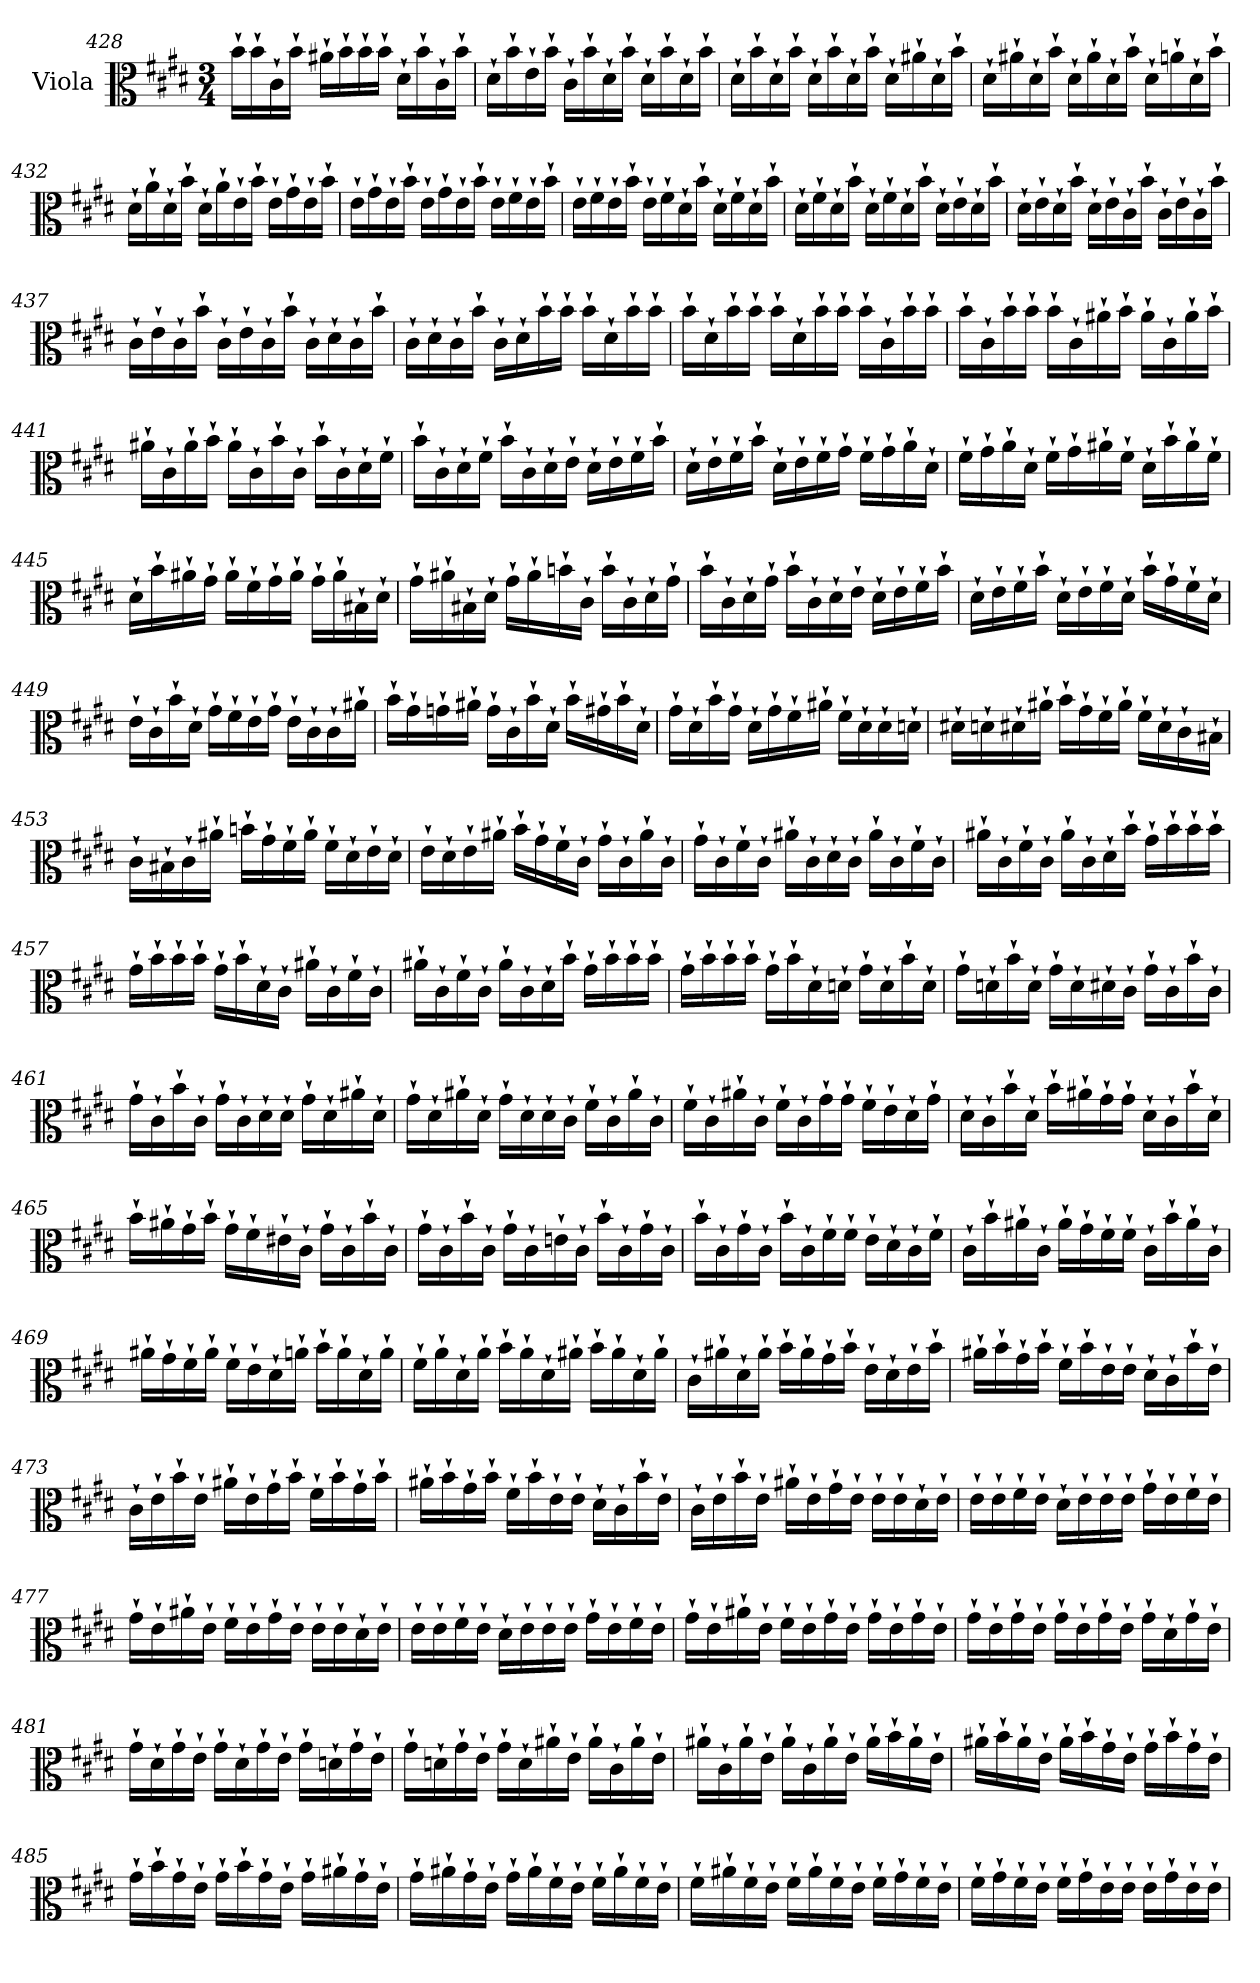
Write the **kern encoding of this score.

**kern
*part1
*staff1
*I"Viola
*I'Vla.
*clefC3
*k[f#c#g#d#]
*E:
*M3/4
=428
16b`\LL
16b`\
16c#`\
16b`\JJ
16a#X`\LL
16b`\
16b`\
16b`\JJ
16d#`\LL
16b`\
16c#`\
16b`\JJ
!!LO:LB:g=z
=429
16d#`\LL
16b`\
16e`\
16b`\JJ
16c#`\LL
16b`\
16d#`\
16b`\JJ
16d#`\LL
16b`\
16d#`\
16b`\JJ
=430
16d#`\LL
16b`\
16d#`\
16b`\JJ
16d#`\LL
16b`\
16d#`\
16b`\JJ
16d#`\LL
16a#X`\
16d#`\
16b`\JJ
=431
16d#`\LL
16a#X`\
16d#`\
16b`\JJ
16d#`\LL
16a#`\
16d#`\
16b`\JJ
16d#`\LL
16an`\
16d#`\
16b`\JJ
!!LO:LB:g=z
=432
16d#`\LL
16a`\
16d#`\
16b`\JJ
16d#`\LL
16a`\
16e`\
16b`\JJ
16e`\LL
16g#`\
16e`\
16b`\JJ
=433
16e`\LL
16g#`\
16e`\
16b`\JJ
16e`\LL
16g#`\
16e`\
16b`\JJ
16e`\LL
16f#`\
16e`\
16b`\JJ
=434
16e`\LL
16f#`\
16e`\
16b`\JJ
16e`\LL
16f#`\
16d#`\
16b`\JJ
16d#`\LL
16f#`\
16d#`\
16b`\JJ
!!LO:PB:g=z
=435
16d#`\LL
16f#`\
16d#`\
16b`\JJ
16d#`\LL
16f#`\
16d#`\
16b`\JJ
16d#`\LL
16e`\
16d#`\
16b`\JJ
=436
16d#`\LL
16e`\
16d#`\
16b`\JJ
16d#`\LL
16e`\
16c#`\
16b`\JJ
16c#`\LL
16e`\
16c#`\
16b`\JJ
=437
16c#`\LL
16e`\
16c#`\
16b`\JJ
16c#`\LL
16e`\
16c#`\
16b`\JJ
16c#`\LL
16d#`\
16c#`\
16b`\JJ
!!LO:LB:g=z
=438
16c#`\LL
16d#`\
16c#`\
16b`\JJ
16c#`\LL
16d#`\
16b`\
16b`\JJ
16b`\LL
16d#`\
16b`\
16b`\JJ
=439
16b`\LL
16d#`\
16b`\
16b`\JJ
16b`\LL
16d#`\
16b`\
16b`\JJ
16b`\LL
16c#`\
16b`\
16b`\JJ
=440
16b`\LL
16c#`\
16b`\
16b`\JJ
16b`\LL
16c#`\
16a#X`\
16b`\JJ
16a#`\LL
16c#`\
16a#`\
16b`\JJ
!!LO:LB:g=z
=441
16a#X`\LL
16c#`\
16a#`\
16b`\JJ
16a#`\LL
16c#`\
16b`\
16c#`\JJ
16b`\LL
16c#`\
16d#`\
16f#`\JJ
=442
16b`\LL
16c#`\
16d#`\
16f#`\JJ
16b`\LL
16c#`\
16d#`\
16e`\JJ
16d#`\LL
16e`\
16f#`\
16b`\JJ
=443
16d#`\LL
16e`\
16f#`\
16b`\JJ
16d#`\LL
16e`\
16f#`\
16g#`\JJ
16f#`\LL
16g#`\
16a`\
16d#`\JJ
!!LO:LB:g=z
=444
16f#`\LL
16g#`\
16a`\
16d#`\JJ
16f#`\LL
16g#`\
16a#X`\
16f#`\JJ
16d#`\LL
16b`\
16a#`\
16f#`\JJ
=445
16d#`\LL
16b`\
16a#X`\
16g#`\JJ
16a#`\LL
16f#`\
16g#`\
16a#`\JJ
16g#`\LL
16a#`\
16B#X`\
16d#`\JJ
=446
16g#`\LL
16a#X`\
16B#X`\
16d#`\JJ
16g#`\LL
16a#`\
16bn`\
16c#`\JJ
16b`\LL
16c#`\
16d#`\
16g#`\JJ
!!LO:LB:g=z
=447
16b`\LL
16c#`\
16d#`\
16g#`\JJ
16b`\LL
16c#`\
16d#`\
16e`\JJ
16d#`\LL
16e`\
16f#`\
16b`\JJ
=448
16d#`\LL
16e`\
16f#`\
16b`\JJ
16d#`\LL
16e`\
16f#`\
16d#`\JJ
16b`\LL
16g#`\
16f#`\
16d#`\JJ
=449
16e`\LL
16c#`\
16b`\
16d#`\JJ
16g#`\LL
16f#`\
16e`\
16g#`\JJ
16e`\LL
16c#`\
16c#`\
16a#X`\JJ
!!LO:LB:g=z
=450
16b`\LL
16g#`\
16gn`\
16a#X`\JJ
16g`\LL
16c#`\
16b`\
16d#`\JJ
16b`\LL
16g#X`\
16b`\
16d#`\JJ
=451
16g#`\LL
16d#`\
16b`\
16g#`\JJ
16d#`\LL
16g#`\
16f#`\
16a#X`\JJ
16f#`\LL
16d#`\
16d#`\
16dn`\JJ
=452
16d#X`\LL
16dn`\
16d#X`\
16a#X`\JJ
16b`\LL
16g#`\
16f#`\
16a#`\JJ
16f#`\LL
16d#`\
16c#`\
16B#X`\JJ
!!LO:LB:g=z
=453
16c#`\LL
16B#X`\
16c#`\
16a#X`\JJ
16bn`\LL
16g#`\
16f#`\
16a#`\JJ
16f#`\LL
16d#`\
16e`\
16d#`\JJ
=454
16e`\LL
16d#`\
16e`\
16a#X`\JJ
16b`\LL
16g#`\
16f#`\
16c#`\JJ
16g#`\LL
16c#`\
16a#`\
16c#`\JJ
=455
16g#`\LL
16c#`\
16f#`\
16c#`\JJ
16a#X`\LL
16c#`\
16d#`\
16c#`\JJ
16a#`\LL
16c#`\
16f#`\
16c#`\JJ
!!LO:LB:g=z
=456
16a#X`\LL
16c#`\
16f#`\
16c#`\JJ
16a#`\LL
16c#`\
16d#`\
16b`\JJ
16g#`\LL
16b`\
16b`\
16b`\JJ
=457
16g#`\LL
16b`\
16b`\
16b`\JJ
16g#`\LL
16b`\
16d#`\
16c#`\JJ
16a#X`\LL
16c#`\
16f#`\
16c#`\JJ
=458
16a#X`\LL
16c#`\
16f#`\
16c#`\JJ
16a#`\LL
16c#`\
16d#`\
16b`\JJ
16g#`\LL
16b`\
16b`\
16b`\JJ
!!LO:LB:g=z
=459
16g#`\LL
16b`\
16b`\
16b`\JJ
16g#`\LL
16b`\
16d#`\
16dn`\JJ
16g#`\LL
16d`\
16b`\
16d`\JJ
=460
16g#`\LL
16dn`\
16b`\
16d`\JJ
16g#`\LL
16d`\
16d#X`\
16c#`\JJ
16g#`\LL
16c#`\
16b`\
16c#`\JJ
=461
16g#`\LL
16c#`\
16b`\
16c#`\JJ
16g#`\LL
16c#`\
16d#`\
16d#`\JJ
16g#`\LL
16d#`\
16a#X`\
16d#`\JJ
!!LO:LB:g=z
=462
16g#`\LL
16d#`\
16a#X`\
16d#`\JJ
16g#`\LL
16d#`\
16d#`\
16c#`\JJ
16f#`\LL
16c#`\
16a#`\
16c#`\JJ
=463
16f#`\LL
16c#`\
16a#X`\
16c#`\JJ
16f#`\LL
16c#`\
16g#`\
16g#`\JJ
16f#`\LL
16e`\
16d#`\
16g#`\JJ
=464
16d#`\LL
16c#`\
16b`\
16d#`\JJ
16b`\LL
16a#X`\
16g#`\
16g#`\JJ
16d#`\LL
16c#`\
16b`\
16d#`\JJ
!!LO:PB:g=z
=465
16b`\LL
16a#X`\
16g#`\
16b`\JJ
16g#`\LL
16f#`\
16e#X`\
16c#`\JJ
16g#`\LL
16c#`\
16b`\
16c#`\JJ
=466
16g#`\LL
16c#`\
16b`\
16c#`\JJ
16g#`\LL
16c#`\
16en`\
16c#`\JJ
16b`\LL
16c#`\
16g#`\
16c#`\JJ
=467
16b`\LL
16c#`\
16g#`\
16c#`\JJ
16b`\LL
16c#`\
16f#`\
16f#`\JJ
16e`\LL
16d#`\
16c#`\
16f#`\JJ
!!LO:LB:g=z
=468
16c#`\LL
16b`\
16a#X`\
16c#`\JJ
16a#`\LL
16g#`\
16f#`\
16f#`\JJ
16c#`\LL
16b`\
16a#`\
16c#`\JJ
=469
16a#X`\LL
16g#`\
16f#`\
16a#`\JJ
16f#`\LL
16e`\
16d#`\
16an`\JJ
16b`\LL
16a`\
16d#`\
16a`\JJ
=470
16f#`\LL
16a`\
16d#`\
16a`\JJ
16b`\LL
16a`\
16d#`\
16a#X`\JJ
16b`\LL
16a#`\
16d#`\
16a#`\JJ
!!LO:LB:g=z
=471
16c#`\LL
16a#X`\
16d#`\
16a#`\JJ
16b`\LL
16a#`\
16g#`\
16b`\JJ
16e`\LL
16d#`\
16e`\
16b`\JJ
=472
16a#X`\LL
16b`\
16g#`\
16b`\JJ
16f#`\LL
16b`\
16e`\
16e`\JJ
16d#`\LL
16c#`\
16b`\
16e`\JJ
=473
16c#`\LL
16e`\
16b`\
16e`\JJ
16a#X`\LL
16e`\
16g#`\
16b`\JJ
16f#`\LL
16b`\
16g#`\
16b`\JJ
!!LO:LB:g=z
=474
16a#X`\LL
16b`\
16g#`\
16b`\JJ
16f#`\LL
16b`\
16e`\
16e`\JJ
16d#`\LL
16c#`\
16b`\
16e`\JJ
=475
16c#`\LL
16e`\
16b`\
16e`\JJ
16a#X`\LL
16e`\
16g#`\
16e`\JJ
16e`\LL
16e`\
16d#`\
16e`\JJ
=476
16e`\LL
16e`\
16f#`\
16e`\JJ
16d#`\LL
16e`\
16e`\
16e`\JJ
16g#`\LL
16e`\
16f#`\
16e`\JJ
!!LO:LB:g=z
=477
16g#`\LL
16e`\
16a#X`\
16e`\JJ
16f#`\LL
16e`\
16g#`\
16e`\JJ
16e`\LL
16e`\
16d#`\
16e`\JJ
=478
16e`\LL
16e`\
16f#`\
16e`\JJ
16d#`\LL
16e`\
16e`\
16e`\JJ
16g#`\LL
16e`\
16f#`\
16e`\JJ
=479
16g#`\LL
16e`\
16a#X`\
16e`\JJ
16f#`\LL
16e`\
16g#`\
16e`\JJ
16g#`\LL
16e`\
16g#`\
16e`\JJ
!!LO:LB:g=z
=480
16g#`\LL
16e`\
16g#`\
16e`\JJ
16g#`\LL
16e`\
16g#`\
16e`\JJ
16g#`\LL
16d#`\
16g#`\
16e`\JJ
=481
16g#`\LL
16d#`\
16g#`\
16e`\JJ
16g#`\LL
16d#`\
16g#`\
16e`\JJ
16g#`\LL
16dn`\
16g#`\
16e`\JJ
=482
16g#`\LL
16dn`\
16g#`\
16e`\JJ
16g#`\LL
16d`\
16a#X`\
16e`\JJ
16a#`\LL
16c#`\
16a#`\
16e`\JJ
!!LO:LB:g=z
=483
16a#X`\LL
16c#`\
16a#`\
16e`\JJ
16a#`\LL
16c#`\
16a#`\
16e`\JJ
16a#`\LL
16b`\
16a#`\
16e`\JJ
=484
16a#X`\LL
16b`\
16a#`\
16e`\JJ
16a#`\LL
16b`\
16g#`\
16e`\JJ
16g#`\LL
16b`\
16g#`\
16e`\JJ
=485
16g#`\LL
16b`\
16g#`\
16e`\JJ
16g#`\LL
16b`\
16g#`\
16e`\JJ
16g#`\LL
16a#X`\
16g#`\
16e`\JJ
!!LO:LB:g=z
=486
16g#`\LL
16a#X`\
16g#`\
16e`\JJ
16g#`\LL
16a#`\
16f#`\
16e`\JJ
16f#`\LL
16a#`\
16f#`\
16e`\JJ
=487
16f#`\LL
16a#X`\
16f#`\
16e`\JJ
16f#`\LL
16a#`\
16f#`\
16e`\JJ
16f#`\LL
16g#`\
16f#`\
16e`\JJ
=488
16f#`\LL
16g#`\
16f#`\
16e`\JJ
16f#`\LL
16g#`\
16e`\
16e`\JJ
16e`\LL
16g#`\
16e`\
16e`\JJ
=
*-
